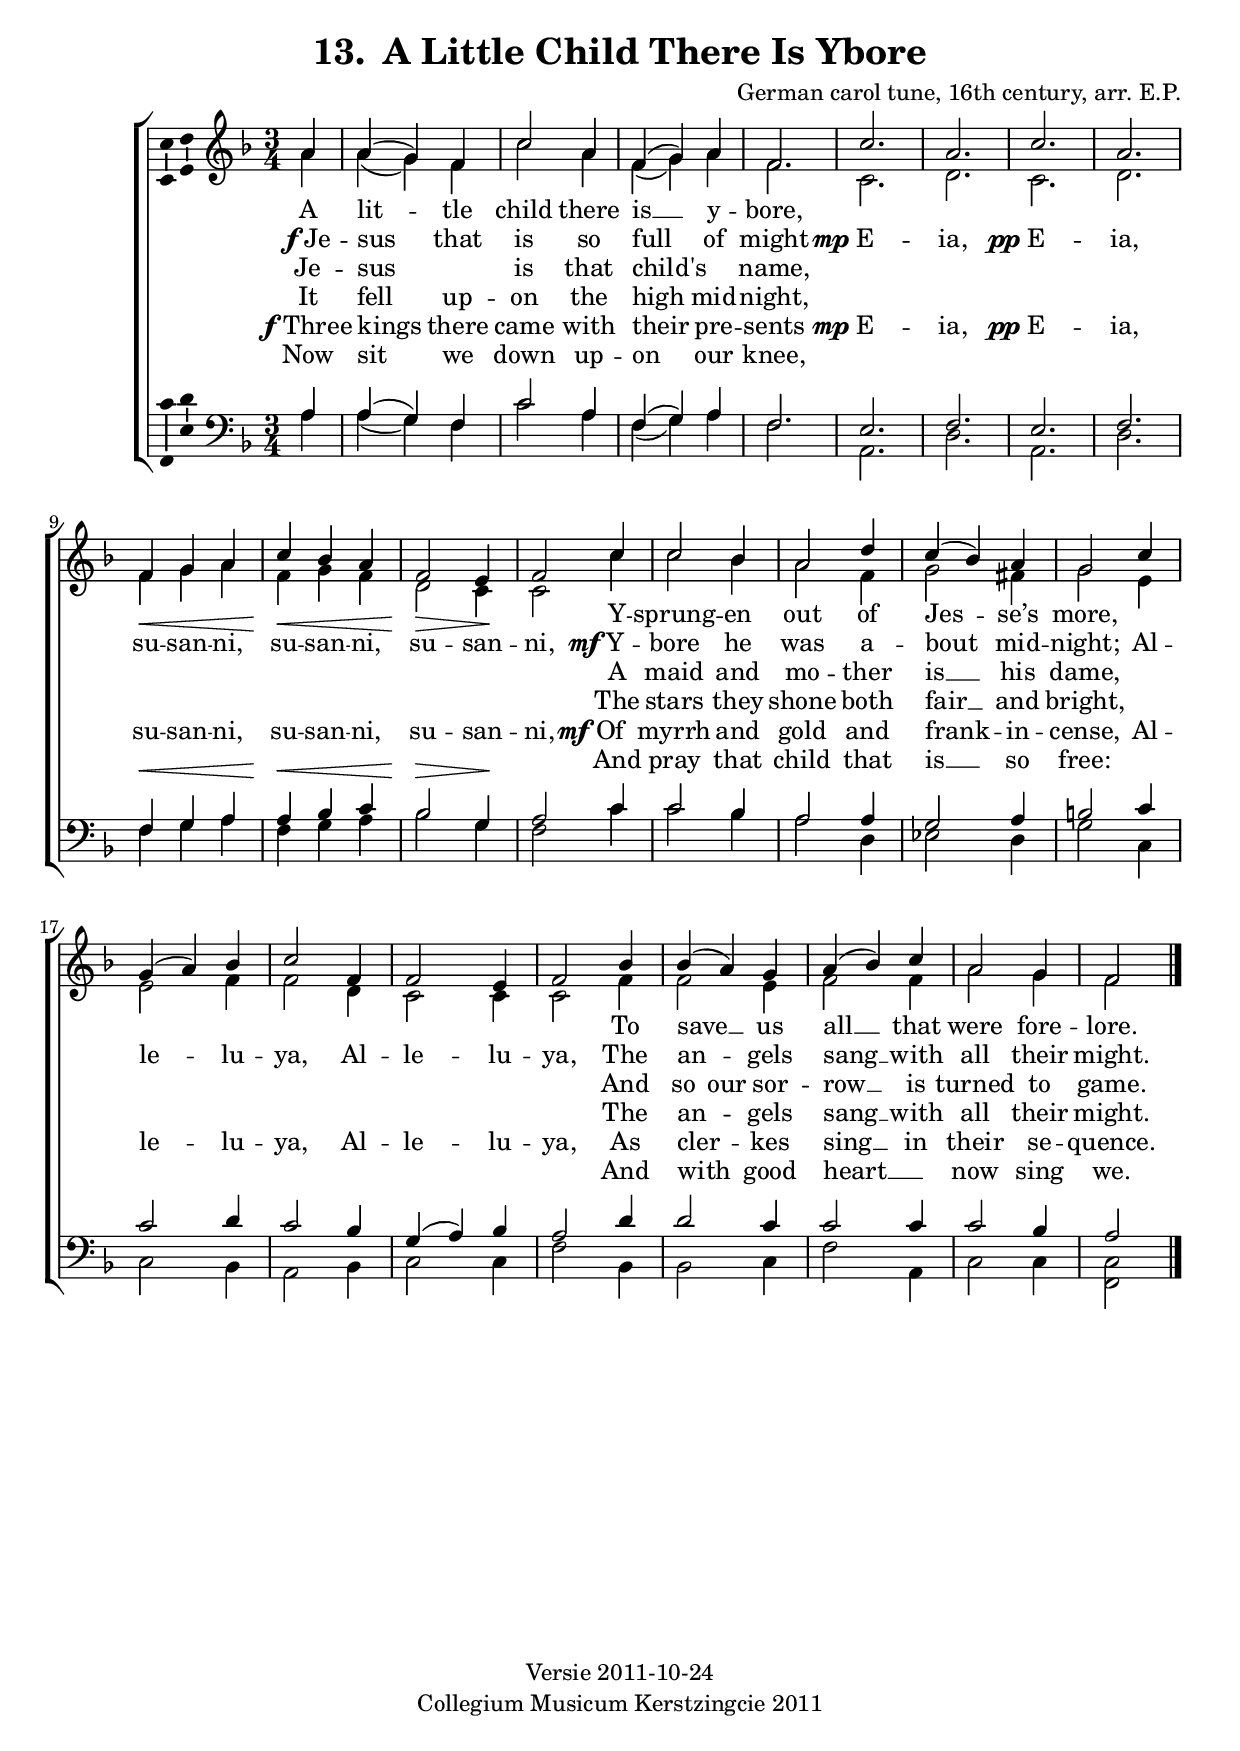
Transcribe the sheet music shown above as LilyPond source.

% vim: set fileformat=dos:
\version "2.12.3"

% vim: set fileformat=dos:
soprano = {
  \clef "treble" \key f \major \time 3/4 \partial 4 a'4 | % 1
  a'4 ( g'4 ) f'4 | % 2
  c''2 a'4 | % 3
  f'4 ( g'4 ) a'4 | % 4
  f'2. | % 5
  c''2. | % 6
  a'2. | % 7
  c''2. | % 8
  a'2. | % 9
  f'4\< g'4 a'4 | \barNumberCheck #10
  c''4\< bes'4 a'4 | % 11
  f'2\> e'4\! | % 12
  f'2 c''4 | % 13
  c''2 bes'4 | % 14
  a'2 d''4 | % 15
  c''4 ( bes'4 ) a'4 | % 16
  g'2 c''4 | % 17
  g'4 ( a'4 ) bes'4 | % 18
  c''2 f'4 | % 19
  f'2 e'4 | \barNumberCheck #20
  f'2 bes'4 | % 21
  bes'4 ( a'4 ) g'4 | % 22
  a'4 ( bes'4 ) c''4 | % 23
  a'2 g'4 | % 24
  f'2 \bar "|."
}

alto = {
  \clef "treble" \key f \major \time 3/4 
  \partial 4 a'4 | % 1
  a'4 ( g'4 ) f'4 | % 2
  c''2 a'4 | % 3
  f'4 ( g'4 ) a'4 | % 4
  f'2. | % 5
  c'2. | % 6
  d'2. | % 7
  c'2. | % 8
  d'2. | % 9
  f'4 g'4 a'4 | \barNumberCheck #10
  f'4 g'4 f'4 | % 11
  d'2 c'4 | % 12
  c'2 c''4 | % 13
  c''2 bes'4 | % 14
  a'2 f'4 | % 15
  g'2 fis'4 | %16
  g'2 e'4 | % 17
  e'2 f'4 | % 18
  f'2 d'4 | % 19
  c'2 c'4 | \barNumberCheck #20
  c'2 f'4 | % 21
  f'2 e'4 | % 22
  f'2 f'4 | % 23
  a'2 g'4 | % 24
  f'2 \bar "|."
}

tenor = {
    \clef "bass" \key f \major \time 3/4 
    \partial 4 a4 | % 1
    a4 ( g4 ) f4 | % 2
    c'2 a4 | % 3
    f4 ( g4 ) a4 | % 4
    f2. | % 5
    e2. | % 6
    f2. | % 7
    e2. | % 8
    f2. | % 9
    | % 9
    f4^\< g4 a4 | \barNumberCheck #10
    | \barNumberCheck #10
    a4^\!^\< bes4 c'4 | % 11
    | % 11
    bes2^\!^\> g4^\! | % 12
    a2 c'4 | % 13
    c'2 bes4 | % 14
    a2 a4 | % 15
    g2 a4 | % 16
    b2 c'4 | % 17 % b2 sic
    c'2 d'4 | % 18
    c'2 bes4 | % 19
    g4 ( a4 ) bes4 | \barNumberCheck #20
    a2 d'4 | % 21
    d'2 c'4 | % 22
    c'2 c'4 | % 23
    c'2 bes4 | % 24
    a2 \bar "|."
}

bass = {
    \clef "bass" \key f \major \time 3/4 \partial 4 a4 | % 1
    a4 ( g4 ) f4 | % 2
    c'2 a4 | % 3
    f4 ( g4 ) a4 | % 4
    f2. | % 5
    a,2. | % 6
    d2. | % 7
    a,2. | % 8
    d2. | % 9
    f4 g4 a4 | \barNumberCheck #10
    f4 g4 a4 | % 11
    bes2 g4 | % 12
    f2 c'4 | % 13
    c'2 bes4 | % 14
    a2 d4 | % 15
    es2 d4 | % 16
    g2 c4 | % 17
    c2 bes,4 | % 18
    a,2 bes,4 | % 19
    c2 c4 | \barNumberCheck #20
    f2 bes,4 | % 21
    bes,2 c4 | % 22
    f2 a,4 | % 23
    c2 c4 | % 24
    <f, c>2 \bar "|."
}


eia = \lyricmode {
  E -- ia, E -- ia,
  su -- san -- ni, su -- san -- ni, su -- san -- ni,
}

eia = \lyricmode {
  E -- ia, E -- ia,
  su -- san -- ni, su -- san -- ni, su -- san -- ni,
}

eiaSkip = \lyricmode {
  \skip2. \skip2. 
  \skip2. \skip2. 
  \skip 4 \skip 4 \skip 4
  \skip 4 \skip 4 \skip 4
  \skip 4 \skip 4 \skip 4
}

allelu = \lyricmode {
  Al -- le -- lu -- ya, Al -- le -- lu -- ya,
}
alleluSkip = \lyricmode {
  \skip 4 \skip 4 \skip 4
  \skip 4 \skip 4 \skip 4
  \skip 4 \skip 4 
}

verseOne = \lyricmode {
  A lit -- tle child there is __ y -- bore,
  \eiaSkip
  Y -- sprung -- en out of Jes -- se’s more, 
  \alleluSkip
  To save __ us all __ that were fore -- lore.
}

verseTwo = \lyricmode {
  %\once \override LyricText #'self-alignment-X = #RIGHT
  \markup { 
    \smaller \dynamic f
    Je } 
    -- sus that is so full of might

  \once \override LyricText #'self-alignment-X = #RIGHT
  \markup{ 
    \smaller{\dynamic mp} 
    E } -- ia, 

  \once \override LyricText #'self-alignment-X = #RIGHT
  \markup{ 
    \smaller{\dynamic pp} 
    E } -- ia, 
    su -- san -- ni, su -- san -- ni, su -- san -- ni,

  \once \override LyricText #'self-alignment-X = #RIGHT
  \markup{ 
    \smaller \dynamic mf 
    Y } -- bore he was a -- bout mid -- night;
  Al -- le -- lu -- ya, Al -- le -- lu -- ya,
  The an -- gels sang __ with all their might.
}

verseThree = \lyricmode {
  Je -- sus _ is that child's _ name,
  \eiaSkip
  A maid and mo -- ther is __ his dame,
  \alleluSkip
  And
    \set ignoreMelismata = ##t
    so 
    \unset ignoreMelismata
    our sor -- row __ is turned to game.
}

verseFour = \lyricmode {
  It fell up -- on the high mid -- night,
  \eiaSkip
  The stars they shone both fair __ and bright,
  \alleluSkip
  The an -- gels sang __ with all their might.
}

verseFive = \lyricmode {
  \markup { 
    \smaller \dynamic f
    Three } 
    kings there came with their pre -- sents

  \once \override LyricText #'self-alignment-X = #RIGHT
  \markup{ 
    \smaller{\dynamic mp} 
    E } -- ia, 

  \once \override LyricText #'self-alignment-X = #RIGHT
  \markup{ 
    \smaller{\dynamic pp} 
    E } -- ia, 
    su -- san -- ni, su -- san -- ni, su -- san -- ni,

  \once \override LyricText #'self-alignment-X = #RIGHT
  \markup{ 
    \smaller \dynamic mf 
    Of } 
    myrrh and gold and frank -- in -- cense,
  Al -- le -- lu -- ya, Al -- le -- lu -- ya,
  As cler -- kes sing __ in their se -- quence.
}

verseSix = \lyricmode {
  Now sit we down up -- on our knee,
  \eiaSkip
  And pray that child that is __ so free:
  \alleluSkip
  And with good heart  __ _ now sing we.
}



nummer = "13. "

\header {
  %title = \markup { \line { \number "A Little Child There Is Ybore" }}
  title = \markup {\nummer "A Little Child There Is Ybore" }
  arranger = \markup { 
    German carol tune, 16th century, arr. E.P.
  }
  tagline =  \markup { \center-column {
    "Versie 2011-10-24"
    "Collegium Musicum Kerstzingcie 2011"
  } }
}

\score {
  \new ChoirStaff <<
    \new Staff = "upper" <<
      \clef "treble"
      \new Voice = "vSoprano" { 
        \override Ambitus #'X-offset = #2.0
        \voiceOne \soprano 
      }
      \new Voice = "vAlto" { \voiceTwo \alto }
      %\new Voice = "vWomen" \women
    >>

    \new Lyrics \lyricsto "vSoprano" \verseOne
    \new Lyrics \lyricsto "vSoprano" \verseTwo
    \new Lyrics \lyricsto "vSoprano" \verseThree
    \new Lyrics \lyricsto "vSoprano" \verseFour
    \new Lyrics \lyricsto "vSoprano" \verseFive
    \new Lyrics \lyricsto "vSoprano" \verseSix

    \new Staff = "lower" <<
      \clef "bass"
      \new Voice = "vTenor" { 
        \override Ambitus #'X-offset = #2.0
        \voiceOne \tenor 
      }
      \new Voice = "vBass" { \voiceTwo \bass }
    >>
  >>
  \layout { 
    % We can haz ambitus to display pitch range?
    \context { \Voice 
    % FIXME removed Ambitus as it clashes with multi-voice bits.
      \consists "Ambitus_engraver"
    }
  }
}
